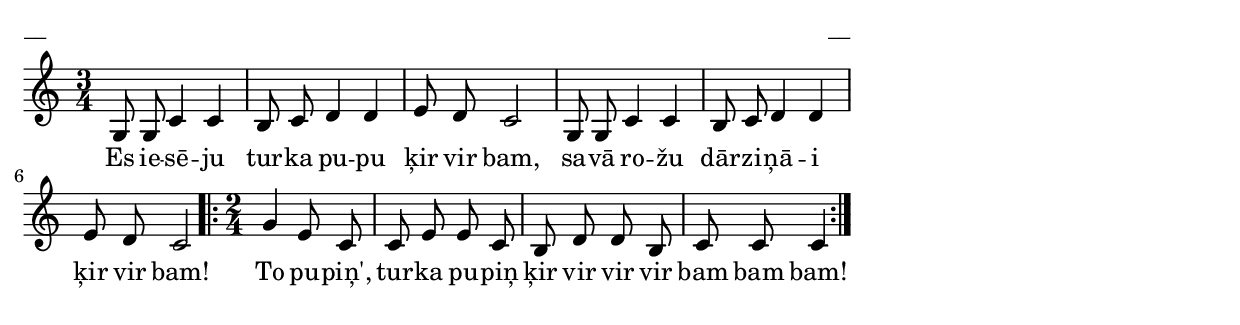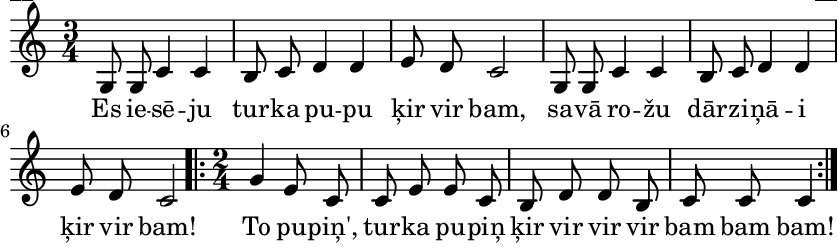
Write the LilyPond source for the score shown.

\version "2.13.18"
#(ly:set-option 'crop #t)

%\header {
%    title = "Es iesēju turku pupu"
%} 
% AALapas
\paper {
line-width = 14\cm
left-margin = 0.4\cm
between-system-padding = 0.1\cm
between-system-space = 0.1\cm
}
\layout {
indent = #0
ragged-last = ##f
}


voiceA = \relative c' {
\clef "treble"
\key c \major
\time 3/4
g8 g c4 c |
b8 c d4 d |
e8 d c2 |
g8 g c4 c |
b8 c d4 d |
e8 d c2 |
\repeat volta 2 {
\time 2/4
g'4 e8 c |
c8 e e c |
b8 d d b |
c8 c c4 |
}
} 

lyricA = \lyricmode {
Es ie -- sē -- ju tur -- ka pu -- pu ķir vir bam, sa -- vā ro -- žu dār -- zi -- ņā -- i ķir vir bam! 
To pu -- piņ', tur -- ka pu -- piņ ķir vir vir vir bam bam bam!
}

fullScore = <<
\new Staff {
<<
\new Voice = "voiceA" { \oneVoice \autoBeamOff \voiceA }
\new Lyrics \lyricsto "voiceA" \lyricA
>>
}
>>

\score {
\fullScore
\header { piece = "__" opus = "__" }
}
\markup { \with-color #(x11-color 'white) \sans \smaller "__" }
\score {
\unfoldRepeats
\fullScore
\midi {
\context { \Staff \remove "Staff_performer" }
\context { \Voice \consists "Staff_performer" }
}
}


